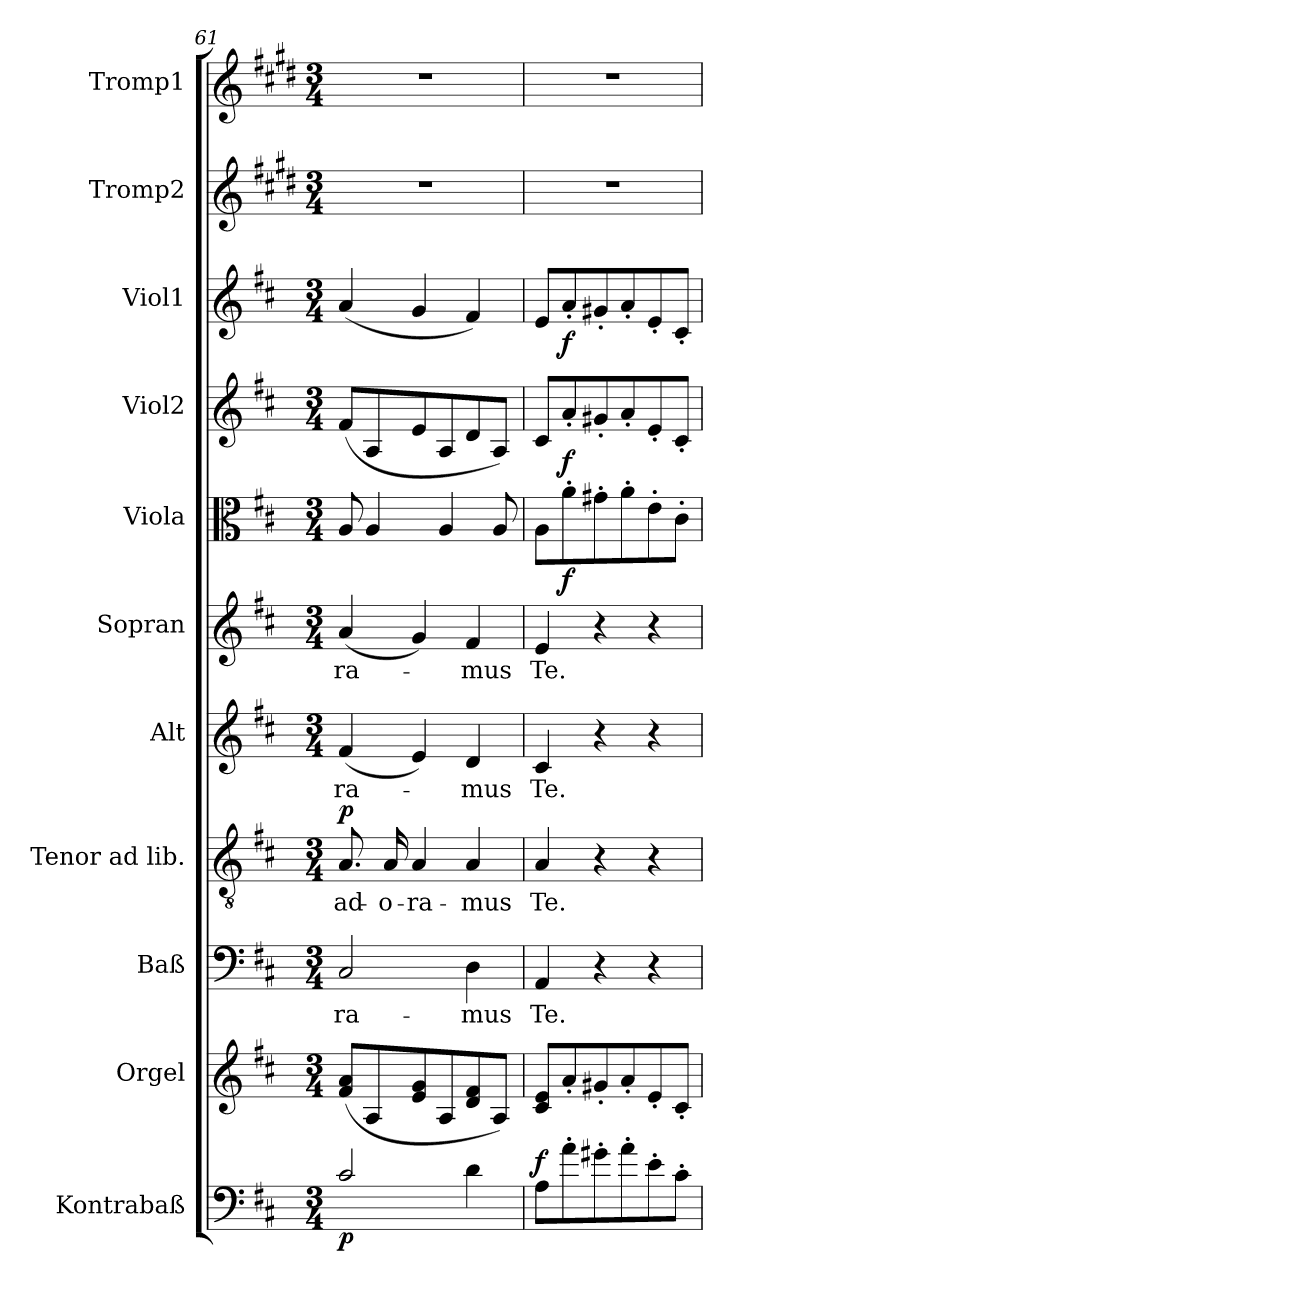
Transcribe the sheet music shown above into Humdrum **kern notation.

**kern	**dynam	**kern	**kern	**text	**kern	**text	**dynam	**kern	**text	**kern	**text	**kern	**dynam	**kern	**dynam	**kern	**dynam	**kern	**kern
*part11	*part11	*part10	*part9	*part9	*part8	*part8	*part8	*part7	*part7	*part6	*part6	*part5	*part5	*part4	*part4	*part3	*part3	*part2	*part1
*staff11	*staff11	*staff10	*staff9	*staff9	*staff8	*staff8	*staff8	*staff7	*staff7	*staff6	*staff6	*staff5	*staff5	*staff4	*staff4	*staff3	*staff3	*staff2	*staff1
*I"Kontrabaß	*	*I"Orgel	*I"Baß	*	*I"Tenor ad lib.	*	*	*I"Alt	*	*I"Sopran	*	*I"Viola	*	*I"Viol2	*	*I"Viol1	*	*I"Tromp2	*I"Tromp1
*	*	*	*	*	*	*	*	*	*	*	*	*I'Vla	*	*	*	*	*	*	*
*clefF4	*	*clefG2	*clefF4	*	*clefGv2	*	*	*clefG2	*	*clefG2	*	*clefC3	*	*clefG2	*	*clefG2	*	*clefG2	*clefG2
*ITrd7c12	*	*	*	*	*	*	*	*	*	*	*	*	*	*	*	*	*	*ITrd1c2	*ITrd1c2
*k[f#c#]	*	*k[f#c#]	*k[f#c#]	*	*k[f#c#]	*	*	*k[f#c#]	*	*k[f#c#]	*	*k[f#c#]	*	*k[f#c#]	*	*k[f#c#]	*	*k[f#c#]	*k[f#c#]
*D:	*	*D:	*D:	*	*D:	*	*	*D:	*	*D:	*	*D:	*	*D:	*	*D:	*	*D:	*D:
*M3/4	*	*M3/4	*M3/4	*	*M3/4	*	*	*M3/4	*	*M3/4	*	*M3/4	*	*M3/4	*	*M3/4	*	*M3/4	*M3/4
=61	=61	=61	=61	=61	=61	=61	=61	=61	=61	=61	=61	=61	=61	=61	=61	=61	=61	=61	=61
!	!LO:DY:b	!	!	!LO:LY:b	!	!LO:LY:b	!LO:DY:a	!	!LO:LY:b	!	!LO:LY:b	!	!	!	!	!	!	!	!
2C#/	p	(<8f#/ 8a/L	2C#/	-ra-	8.A/	ad-	p	(<4f#/	-ra-	(<4a/	-ra-	8A/	.	(<8f#/L	.	(<4a/	.	2.r	2.r
.	.	8A/	.	.	.	.	.	.	.	.	.	4A/	.	8A/	.	.	.	.	.
!	!	!	!	!	!	!LO:LY:b	!	!	!	!	!	!	!	!	!	!	!	!	!
.	.	.	.	.	16A/	-o-	.	.	.	.	.	.	.	.	.	.	.	.	.
!	!	!	!	!	!	!LO:LY:b	!	!	!	!	!	!	!	!	!	!	!	!	!
.	.	8e/ 8g/	.	.	4A/	-ra-	.	4e/)	.	4g/)	.	.	.	8e/	.	4g/	.	.	.
.	.	8A/	.	.	.	.	.	.	.	.	.	4A/	.	8A/	.	.	.	.	.
!	!	!	!	!LO:LY:b	!	!LO:LY:b	!	!	!LO:LY:b	!	!LO:LY:b	!	!	!	!	!	!	!	!
4D\	.	8d/ 8f#/	4D\	-mus	4A/	-mus	.	4d/	-mus	4f#/	-mus	.	.	8d/	.	4f#/)	.	.	.
.	.	8A/J)	.	.	.	.	.	.	.	.	.	8A/	.	8A/J)	.	.	.	.	.
=62	=62	=62	=62	=62	=62	=62	=62	=62	=62	=62	=62	=62	=62	=62	=62	=62	=62	=62	=62
!	!LO:DY:a	!	!	!LO:LY:b	!	!LO:LY:b	!	!	!LO:LY:b	!	!LO:LY:b	!	!	!	!	!	!	!	!
8AA\L	f	8c#/ 8e/L	4AA/	Te.	4A/	Te.	.	4c#/	Te.	4e/	Te.	8A\L	.	8c#/L	.	8e/L	.	2.r	2.r
!	!	!	!	!	!	!	!	!	!	!	!	!	!LO:DY:b	!	!LO:DY:b	!	!LO:DY:b	!	!
8A'>\	.	8a'</	.	.	.	.	.	.	.	.	.	8a'>\	f	8a'</	f	8a'</	f	.	.
8G#X'>\	.	8g#X'</	4r	.	4r	.	.	4r	.	4r	.	8g#X'>\	.	8g#X'</	.	8g#X'</	.	.	.
8A'>\	.	8a'</	.	.	.	.	.	.	.	.	.	8a'>\	.	8a'</	.	8a'</	.	.	.
8E'>\	.	8e'</	4r	.	4r	.	.	4r	.	4r	.	8e'>\	.	8e'</	.	8e'</	.	.	.
8C#'>\J	.	8c#'</J	.	.	.	.	.	.	.	.	.	8c#'>\J	.	8c#'</J	.	8c#'</J	.	.	.
=	=	=	=	=	=	=	=	=	=	=	=	=	=	=	=	=	=	=	=
*-	*-	*-	*-	*-	*-	*-	*-	*-	*-	*-	*-	*-	*-	*-	*-	*-	*-	*-	*-
